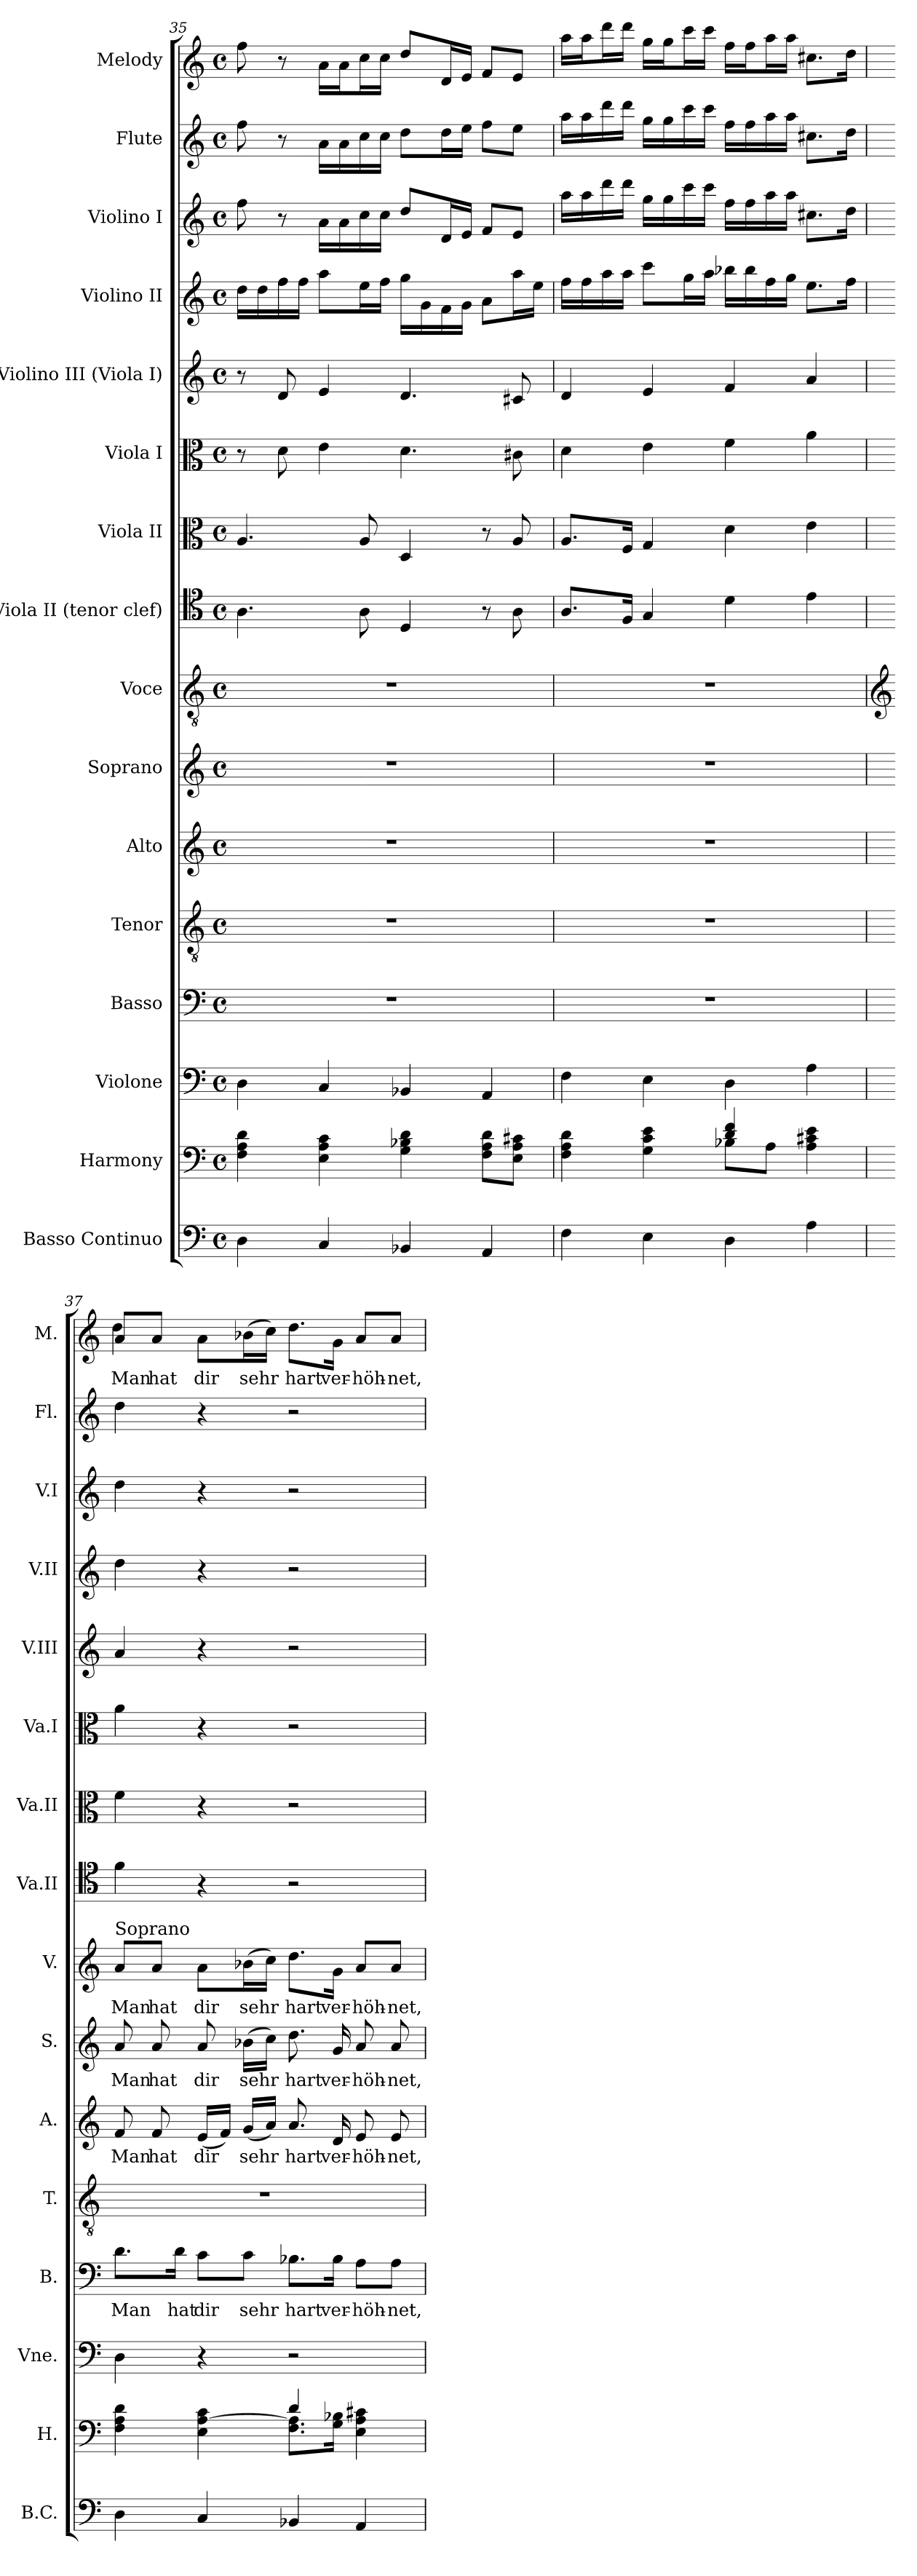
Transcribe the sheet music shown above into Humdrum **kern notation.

**kern	**kern	**kern	**kern	**text	**kern	**kern	**text	**kern	**text	**kern	**text	**kern	**kern	**kern	**kern	**kern	**kern	**kern	**kern	**text
*part16	*part15	*part14	*part13	*part13	*part12	*part11	*part11	*part10	*part10	*part9	*part9	*part8	*part7	*part6	*part5	*part4	*part3	*part2	*part1	*part1
*staff16	*staff15	*staff14	*staff13	*staff13	*staff12	*staff11	*staff11	*staff10	*staff10	*staff9	*staff9	*staff8	*staff7	*staff6	*staff5	*staff4	*staff3	*staff2	*staff1	*staff1
*I"Basso Continuo	*I"Harmony	*I"Violone	*I"Basso	*	*I"Tenor	*I"Alto	*	*I"Soprano	*	*I"Voce	*	*I"Viola II (tenor clef)	*I"Viola II	*I"Viola I	*I"Violino III (Viola I)	*I"Violino II	*I"Violino I	*I"Flute	*I"Melody	*
*I'B.C.	*I'H.	*I'Vne.	*I'B.	*	*I'T.	*I'A.	*	*I'S.	*	*I'V.	*	*I'Va.II	*I'Va.II	*I'Va.I	*I'V.III	*I'V.II	*I'V.I	*I'Fl.	*I'M.	*
*clefF4	*clefF4	*clefF4	*clefF4	*	*clefGv2	*clefG2	*	*clefG2	*	*clefGv2	*	*clefC4	*clefC3	*clefC3	*clefG2	*clefG2	*clefG2	*clefG2	*clefG2	*
*k[]	*k[]	*k[]	*k[]	*	*k[]	*k[]	*	*k[]	*	*k[]	*	*k[]	*k[]	*k[]	*k[]	*k[]	*k[]	*k[]	*k[]	*
*M4/4	*M4/4	*M4/4	*M4/4	*	*M4/4	*M4/4	*	*M4/4	*	*M4/4	*	*M4/4	*M4/4	*M4/4	*M4/4	*M4/4	*M4/4	*M4/4	*M4/4	*
*met(c)	*met(c)	*met(c)	*met(c)	*	*met(c)	*met(c)	*	*met(c)	*	*met(c)	*	*met(c)	*met(c)	*met(c)	*met(c)	*met(c)	*met(c)	*met(c)	*met(c)	*
=35	=35	=35	=35	=35	=35	=35	=35	=35	=35	=35	=35	=35	=35	=35	=35	=35	=35	=35	=35	=35
4D\	4F\ 4A\ 4d\	4D\	1r	.	1r	1r	.	1r	.	1r	.	4.A\	4.A/	8r	8r	16dd\LL	8ff\	8ff\	8ff\	.
.	.	.	.	.	.	.	.	.	.	.	.	.	.	.	.	16dd\	.	.	.	.
.	.	.	.	.	.	.	.	.	.	.	.	.	.	8d\	8d/	16ff\	8r	8r	8r	.
.	.	.	.	.	.	.	.	.	.	.	.	.	.	.	.	16ff\JJ	.	.	.	.
4C/	4E\ 4A\ 4c\	4C/	.	.	.	.	.	.	.	.	.	.	.	4e\	4e/	8aa\L	16a\LL	16a\LL	16a\LL	.
.	.	.	.	.	.	.	.	.	.	.	.	.	.	.	.	.	16a\	16a\	16a\J	.
.	.	.	.	.	.	.	.	.	.	.	.	8A\	8A/	.	.	16ee\L	16cc\	16cc\	16cc\L	.
.	.	.	.	.	.	.	.	.	.	.	.	.	.	.	.	16ff\JJ	16cc\JJ	16cc\JJ	16cc\JJ	.
4BB-X/	4G\ 4B-X\ 4d\	4BB-X/	.	.	.	.	.	.	.	.	.	4D/	4D/	4.d\	4.d/	16gg\LL	8dd/L	8dd\L	8dd/L	.
.	.	.	.	.	.	.	.	.	.	.	.	.	.	.	.	16g\	.	.	.	.
.	.	.	.	.	.	.	.	.	.	.	.	.	.	.	.	16f\	16d/L	16dd\L	16d/L	.
.	.	.	.	.	.	.	.	.	.	.	.	.	.	.	.	16g\JJ	16e/JJ	16ee\JJ	16e/JJ	.
4AA/	8F\ 8A\ 8d\L	4AA/	.	.	.	.	.	.	.	.	.	8r	8r	.	.	8a\L	8f/L	8ff\L	8f/L	.
.	8E\ 8A\ 8c#X\J	.	.	.	.	.	.	.	.	.	.	8A\	8A/	8c#X\	8c#X/	16aa\L	8e/J	8ee\J	8e/J	.
.	.	.	.	.	.	.	.	.	.	.	.	.	.	.	.	16ee\JJ	.	.	.	.
=36	=36	=36	=36	=36	=36	=36	=36	=36	=36	=36	=36	=36	=36	=36	=36	=36	=36	=36	=36	=36
*	*^	*	*	*	*	*	*	*	*	*	*	*	*	*	*	*	*	*	*	*
4F\	4F\ 4A\ 4d\	2ryy	4F\	1r	.	1r	1r	.	1r	.	1r	.	8.A/L	8.A/L	4d\	4d/	16ff\LL	16aa\LL	16aa\LL	16aa\LL	.
.	.	.	.	.	.	.	.	.	.	.	.	.	.	.	.	.	16ff\	16aa\	16aa\	16aa\J	.
.	.	.	.	.	.	.	.	.	.	.	.	.	.	.	.	.	16aa\	16ddd\	16ddd\	16ddd\L	.
.	.	.	.	.	.	.	.	.	.	.	.	.	16F/Jk	16F/Jk	.	.	16aa\JJ	16ddd\JJ	16ddd\JJ	16ddd\JJ	.
4E\	4G\ 4c\ 4e\	.	4E\	.	.	.	.	.	.	.	.	.	4G/	4G/	4e\	4e/	8ccc\L	16gg\LL	16gg\LL	16gg\LL	.
.	.	.	.	.	.	.	.	.	.	.	.	.	.	.	.	.	.	16gg\	16gg\	16gg\J	.
.	.	.	.	.	.	.	.	.	.	.	.	.	.	.	.	.	16gg\L	16ccc\	16ccc\	16ccc\L	.
.	.	.	.	.	.	.	.	.	.	.	.	.	.	.	.	.	16aa\JJ	16ccc\JJ	16ccc\JJ	16ccc\JJ	.
4D\	4d/ 4f/	8B-X\L	4D\	.	.	.	.	.	.	.	.	.	4d\	4d\	4f\	4f/	16bb-X\LL	16ff\LL	16ff\LL	16ff\LL	.
.	.	.	.	.	.	.	.	.	.	.	.	.	.	.	.	.	16bb-\	16ff\	16ff\	16ff\J	.
.	.	8A\J	.	.	.	.	.	.	.	.	.	.	.	.	.	.	16ff\	16aa\	16aa\	16aa\L	.
.	.	.	.	.	.	.	.	.	.	.	.	.	.	.	.	.	16gg\JJ	16aa\JJ	16aa\JJ	16aa\JJ	.
4A\	4A\ 4c#X\ 4e\	4ryy	4A\	.	.	.	.	.	.	.	.	.	4e\	4e\	4a\	4a/	8.ee\L	8.cc#X\L	8.cc#X\L	8.cc#X\L	.
.	.	.	.	.	.	.	.	.	.	.	.	.	.	.	.	.	16ff\Jk	16dd\Jk	16dd\Jk	16dd\Jk	.
!!LO:LB:g=z
=37	=37	=37	=37	=37	=37	=37	=37	=37	=37	=37	=37	=37	=37	=37	=37	=37	=37	=37	=37	=37	=37
*	*	*	*	*	*	*	*	*	*	*	*clefG2	*	*	*	*	*	*	*	*	*	*
!	!	!	!	!	!	!	!	!	!	!	!	!	!	!	!	!	!	!	!	!LO:TX:t=4. Man hat dir sehr hart (à 3)	!
!	!	!	!	!	!	!	!	!	!	!	!	!	!	!	!	!	!	!	!	!LO:TX:a:t=Soprano	!
!	!	!	!	!	!	!	!	!	!	!	!LO:TX:a:t=Soprano	!	!	!	!	!	!	!	!	!	!
!	!	!	!	!	!LO:LY:b	!	!	!LO:LY:b	!	!LO:LY:b	!	!	!	!	!	!	!	!	!	!	!
*	*	*	*	*	*	*	*	*	*	*	*	*	*	*	*	*	*	*	*	*^	*
4D\	4F\ 4A\ 4d\	2ryy	4D\	8.d\L	Man	1r	8f/	Man	8a/	Man	8a/L	Man	4f\	4f\	4a\	4a/	4dd\	4dd\	4dd\	8a/L	4dd\	Man
!	!	!	!	!	!	!	!	!LO:LY:b	!	!LO:LY:b	!	!	!	!	!	!	!	!	!	!	!	!
.	.	.	.	.	.	.	8f/	hat	8a/	hat	8a/J	hat	.	.	.	.	.	.	.	8a/J	.	hat
!	!	!	!	!	!LO:LY:b	!	!	!	!	!	!	!	!	!	!	!	!	!	!	!	!	!
.	.	.	.	16d\Jk	hat	.	.	.	.	.	.	.	.	.	.	.	.	.	.	.	.	.
!	!	!	!	!	!LO:LY:b	!	!	!LO:LY:b	!	!LO:LY:b	!	!	!	!	!	!	!	!	!	!	!	!
4C/	4E\ [4A\ 4c\	.	4r	8c\L	dir	.	(<16e/LL	dir	8a/	dir	8a\L	dir	4r	4r	4r	4r	4r	4r	4r	8a\L	2.ryy	dir
.	.	.	.	.	.	.	16f/JJ)	.	.	.	.	.	.	.	.	.	.	.	.	.	.	.
!	!	!	!	!	!LO:LY:b	!	!	!LO:LY:b	!	!LO:LY:b	!	!	!	!	!	!	!	!	!	!	!	!
.	.	.	.	8c\J	sehr	.	(<16g/LL	sehr	(>16b-X\LL	sehr	(>16b-X\L	sehr	.	.	.	.	.	.	.	(>16b-X\L	.	sehr
.	.	.	.	.	.	.	16a/JJ)	.	16cc\JJ)	.	16cc\JJ)	.	.	.	.	.	.	.	.	16cc\JJ)	.	.
!	!	!	!	!	!LO:LY:b	!	!	!LO:LY:b	!	!LO:LY:b	!	!	!	!	!	!	!	!	!	!	!	!
4BB-X/	4d/	8.F\ 8.A]\L	2r	8.B-X\L	hart	.	8.a/	hart	8.dd\	hart	8.dd\L	hart	2r	2r	2r	2r	2r	2r	2r	8.dd\L	.	hart
!	!	!	!	!	!LO:LY:b	!	!	!LO:LY:b	!	!LO:LY:b	!	!	!	!	!	!	!	!	!	!	!	!
.	.	16G\ 16B-X\Jk	.	16B-\Jk	ver-	.	16d/	ver-	16g/	ver-	16g\Jk	ver-	.	.	.	.	.	.	.	16g\Jk	.	ver-
!	!	!	!	!	!LO:LY:b	!	!	!LO:LY:b	!	!LO:LY:b	!	!	!	!	!	!	!	!	!	!	!	!
4AA/	4E\ 4A\ 4c#X\	4ryy	.	8A\L	-höh-	.	8e/	-höh-	8a/	-höh-	8a/L	-höh-	.	.	.	.	.	.	.	8a/L	.	-höh-
!	!	!	!	!	!LO:LY:b	!	!	!LO:LY:b	!	!LO:LY:b	!	!	!	!	!	!	!	!	!	!	!	!
.	.	.	.	8A\J	-net,	.	8e/	-net,	8a/	-net,	8a/J	-net,	.	.	.	.	.	.	.	8a/J	.	-net,
*	*v	*v	*	*	*	*	*	*	*	*	*	*	*	*	*	*	*	*	*	*v	*v	*
=	=	=	=	=	=	=	=	=	=	=	=	=	=	=	=	=	=	=	=	=
*-	*-	*-	*-	*-	*-	*-	*-	*-	*-	*-	*-	*-	*-	*-	*-	*-	*-	*-	*-	*-
